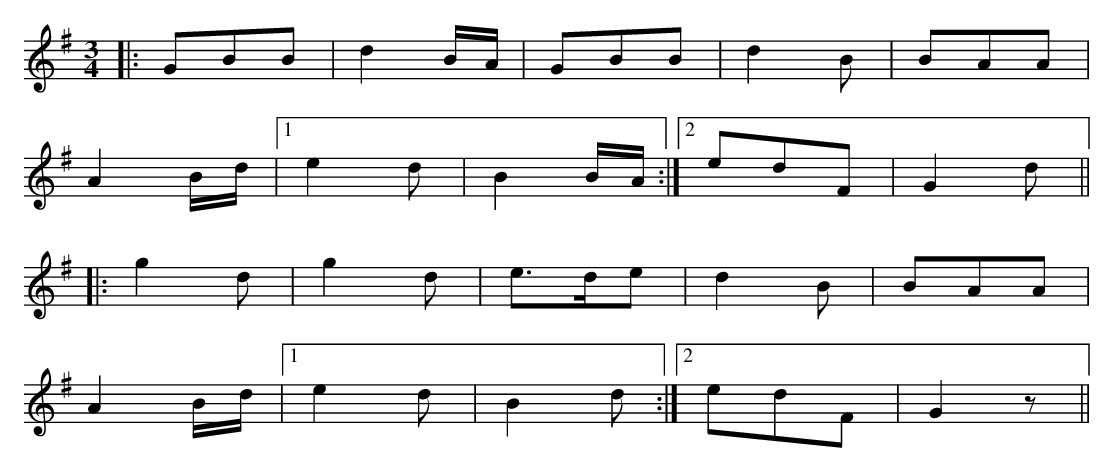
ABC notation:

X:1
M:3/4
K:G
|:GBB|d2B/A/|GBB|d2B|BAA|
A2B/d/|1 e2d|B2B/A/:|2 edF|G2d||
|:g2d|g2d|e>de|d2B|BAA|
A2B/d/|1 e2d|B2d:|2 edF|G2z||
